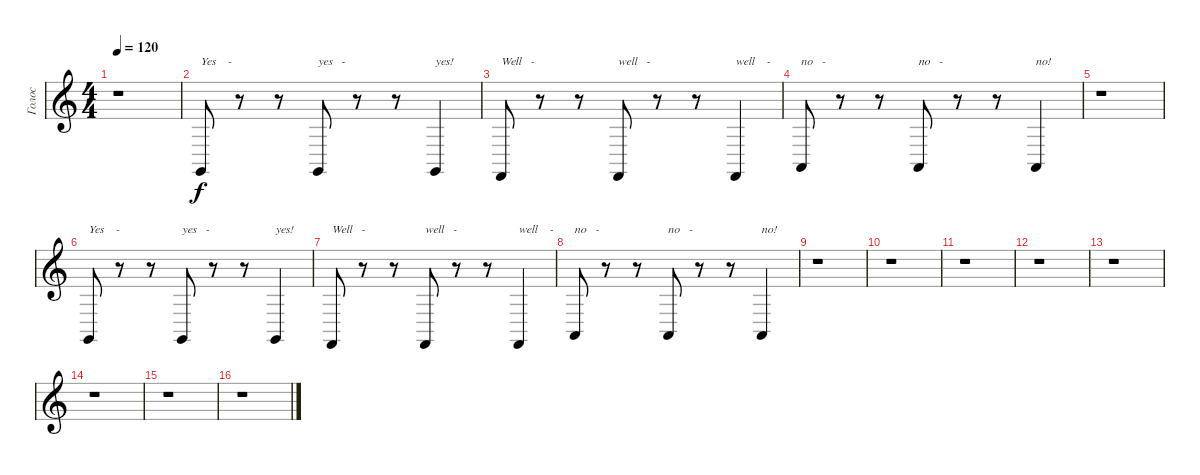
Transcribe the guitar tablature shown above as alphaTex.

\track ("Голос" "Голос") {instrument orchestrahit}
\staff {score}
\tuning (E4 B3 G3 D3 A2 E2) {hide}
\ts (4 4)
\tempo 120
\clef g2
\ks c
r.1{dy f} |
3.6.8{txt "Yes    -"} r.8 r.8 3.6.8{txt "yes   -"} r.8 r.8 3.6.4{txt "yes!"} |
1.6.8{txt "Well   -"} r.8 r.8 1.6.8{txt "well   -"} r.8 r.8 1.6.4{txt "well    -"} |
5.6.8{txt "no   -"} r.8 r.8 5.6.8{txt "no   -"} r.8 r.8 5.6.4{txt "no!"} |
r.1 |
3.6.8{txt "Yes    -"} r.8 r.8 3.6.8{txt "yes   -"} r.8 r.8 3.6.4{txt "yes!"} |
1.6.8{txt "Well   -"} r.8 r.8 1.6.8{txt "well   -"} r.8 r.8 1.6.4{txt "well    -"} |
5.6.8{txt "no   -"} r.8 r.8 5.6.8{txt "no   -"} r.8 r.8 5.6.4{txt "no!"} |
r.1 |
r.1 |
r.1 |
r.1 |
r.1 |
r.1 |
r.1 |
r.1
